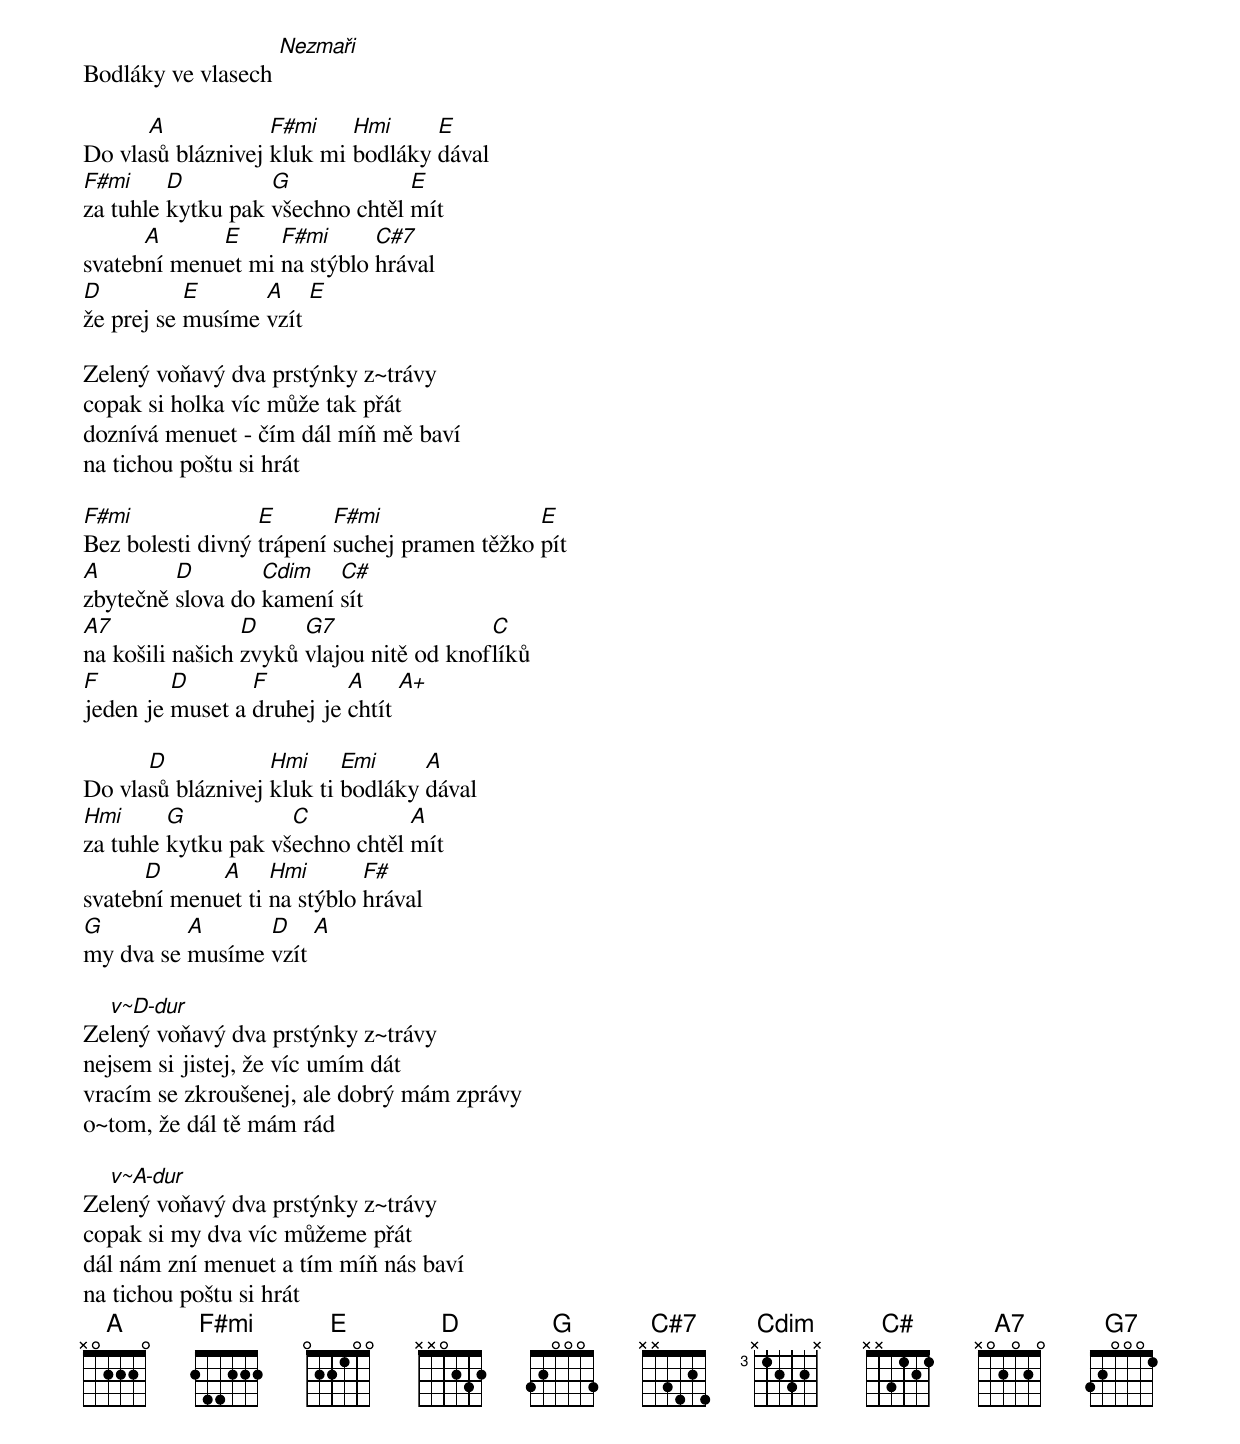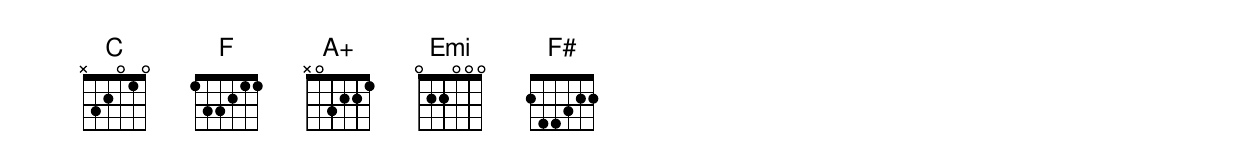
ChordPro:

Bodláky ve vlasech [Nezmaři]

Do vla[A]sů bláznivej [F#mi]kluk mi [Hmi]bodláky [E]dával
[F#mi]za tuhle [D]kytku pak [G]všechno chtěl [E]mít
svateb[A]ní menu[E]et mi [F#mi]na stýblo [C#7]hrával
[D]že prej se [E]musíme [A]vzít [E]

Zelený voňavý dva prstýnky z~trávy
copak si holka víc může tak přát
doznívá menuet - čím dál míň mě baví
na tichou poštu si hrát

[F#mi]Bez bolesti divný [E]trápení [F#mi]suchej pramen těžko [E]pít
[A]zbytečně [D]slova do [Cdim]kamení [C#]sít
[A7]na košili našich [D]zvyků [G7]vlajou nitě od knof[C]líků
[F]jeden je [D]muset a [F]druhej je [A]chtít [A+]

Do vla[D]sů bláznivej [Hmi]kluk ti [Emi]bodláky [A]dával
[Hmi]za tuhle [G]kytku pak vš[C]echno chtěl [A]mít
svateb[D]ní menu[A]et ti [Hmi]na stýblo [F#]hrával
[G]my dva se [A]musíme [D]vzít [A]

Ze[v~D-dur]lený voňavý dva prstýnky z~trávy
nejsem si jistej, že víc umím dát
vracím se zkroušenej, ale dobrý mám zprávy
o~tom, že dál tě mám rád

Ze[v~A-dur]lený voňavý dva prstýnky z~trávy
copak si my dva víc můžeme přát
dál nám zní menuet a tím míň nás baví
na tichou poštu si hrát
